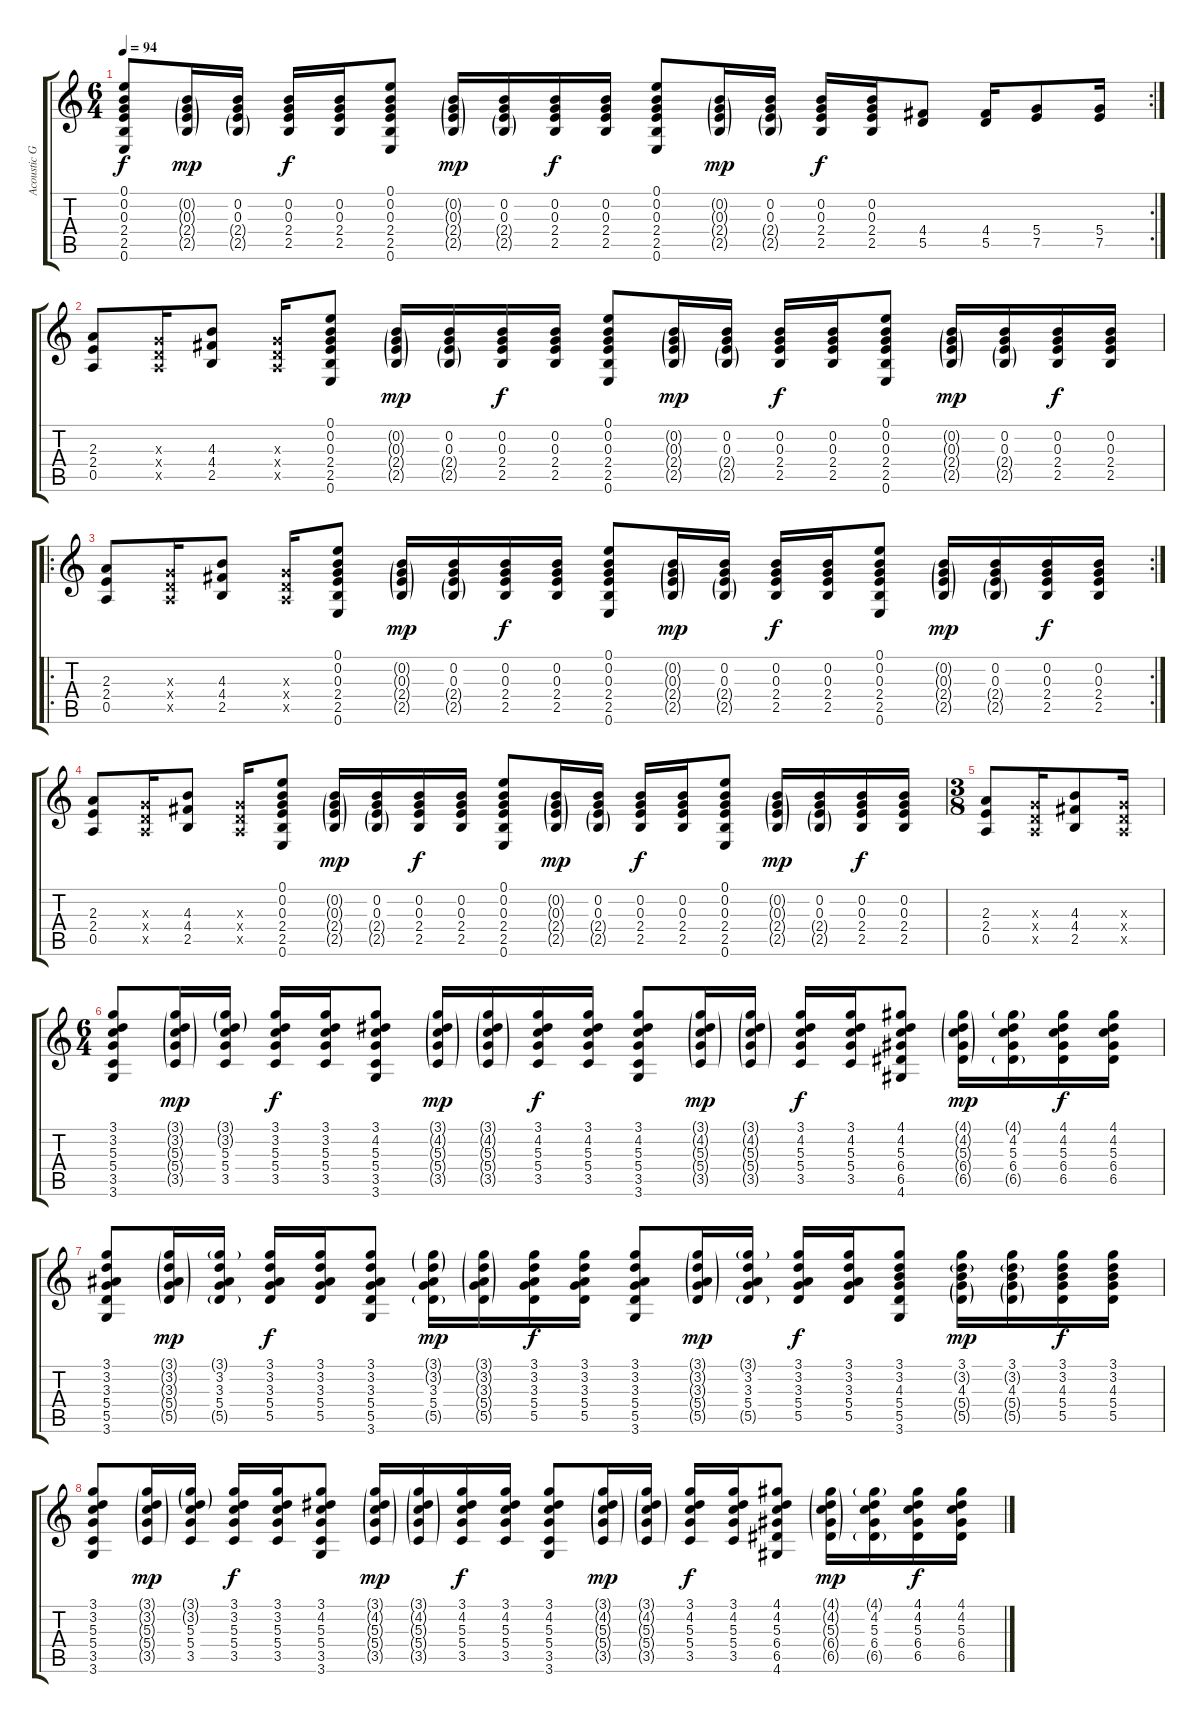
\track ("Acoustic Guitar" "Acoustic G") {instrument acousticguitarsteel}
\staff {score tabs}
\tuning (E4 B3 G3 D3 A2 E2) {hide}
\rc 2
\ts (6 4)
\tempo 94
\clef g2
\ks c
(0.1 0.2 0.3 2.4 2.5 0.6).8{dy f} (0.2{g} 0.3{g} 2.4{g} 2.5{g}).16{dy mp} (0.2 0.3 2.4{g} 2.5{g}).16 (0.2 0.3 2.4 2.5).16{dy f} (0.2 0.3 2.4 2.5).16 (0.1 0.2 0.3 2.4 2.5 0.6).8 (0.2{g} 0.3{g} 2.4{g} 2.5{g}).16{dy mp} (0.2 0.3 2.4{g} 2.5{g}).16 (0.2 0.3 2.4 2.5).16{dy f} (0.2 0.3 2.4 2.5).16 (0.1 0.2 0.3 2.4 2.5 0.6).8 (0.2{g} 0.3{g} 2.4{g} 2.5{g}).16{dy mp} (0.2 0.3 2.4{g} 2.5{g}).16 (0.2 0.3 2.4 2.5).16{dy f} (0.2 0.3 2.4 2.5).16 (4.4 5.5).8 (4.4 5.5).16 (5.4 7.5).8 (5.4 7.5).16 |
(2.3 2.4 0.5).8 (0.3{x} 0.4{x} 0.5{x}).16 (4.3 4.4 2.5).8 (0.3{x} 0.4{x} 0.5{x}).16 (0.1 0.2 0.3 2.4 2.5 0.6).8 (0.2{g} 0.3{g} 2.4{g} 2.5{g}).16{dy mp} (0.2 0.3 2.4{g} 2.5{g}).16 (0.2 0.3 2.4 2.5).16{dy f} (0.2 0.3 2.4 2.5).16 (0.1 0.2 0.3 2.4 2.5 0.6).8 (0.2{g} 0.3{g} 2.4{g} 2.5{g}).16{dy mp} (0.2 0.3 2.4{g} 2.5{g}).16 (0.2 0.3 2.4 2.5).16{dy f} (0.2 0.3 2.4 2.5).16 (0.1 0.2 0.3 2.4 2.5 0.6).8 (0.2{g} 0.3{g} 2.4{g} 2.5{g}).16{dy mp} (0.2 0.3 2.4{g} 2.5{g}).16 (0.2 0.3 2.4 2.5).16{dy f} (0.2 0.3 2.4 2.5).16 |
\ro
\rc 2
(2.3 2.4 0.5).8 (0.3{x} 0.4{x} 0.5{x}).16 (4.3 4.4 2.5).8 (0.3{x} 0.4{x} 0.5{x}).16 (0.1 0.2 0.3 2.4 2.5 0.6).8 (0.2{g} 0.3{g} 2.4{g} 2.5{g}).16{dy mp} (0.2 0.3 2.4{g} 2.5{g}).16 (0.2 0.3 2.4 2.5).16{dy f} (0.2 0.3 2.4 2.5).16 (0.1 0.2 0.3 2.4 2.5 0.6).8 (0.2{g} 0.3{g} 2.4{g} 2.5{g}).16{dy mp} (0.2 0.3 2.4{g} 2.5{g}).16 (0.2 0.3 2.4 2.5).16{dy f} (0.2 0.3 2.4 2.5).16 (0.1 0.2 0.3 2.4 2.5 0.6).8 (0.2{g} 0.3{g} 2.4{g} 2.5{g}).16{dy mp} (0.2 0.3 2.4{g} 2.5{g}).16 (0.2 0.3 2.4 2.5).16{dy f} (0.2 0.3 2.4 2.5).16 |
(2.3 2.4 0.5).8 (0.3{x} 0.4{x} 0.5{x}).16 (4.3 4.4 2.5).8 (0.3{x} 0.4{x} 0.5{x}).16 (0.1 0.2 0.3 2.4 2.5 0.6).8 (0.2{g} 0.3{g} 2.4{g} 2.5{g}).16{dy mp} (0.2 0.3 2.4{g} 2.5{g}).16 (0.2 0.3 2.4 2.5).16{dy f} (0.2 0.3 2.4 2.5).16 (0.1 0.2 0.3 2.4 2.5 0.6).8 (0.2{g} 0.3{g} 2.4{g} 2.5{g}).16{dy mp} (0.2 0.3 2.4{g} 2.5{g}).16 (0.2 0.3 2.4 2.5).16{dy f} (0.2 0.3 2.4 2.5).16 (0.1 0.2 0.3 2.4 2.5 0.6).8 (0.2{g} 0.3{g} 2.4{g} 2.5{g}).16{dy mp} (0.2 0.3 2.4{g} 2.5{g}).16 (0.2 0.3 2.4 2.5).16{dy f} (0.2 0.3 2.4 2.5).16 |
\ts (3 8)
(2.3 2.4 0.5).8 (0.3{x} 0.4{x} 0.5{x}).16 (4.3 4.4 2.5).8 (0.3{x} 0.4{x} 0.5{x}).16 |
\ts (6 4)
(3.1 3.2 5.3 5.4 3.5 3.6).8 (3.1{g} 3.2{g} 5.3{g} 5.4{g} 3.5{g}).16{dy mp} (3.1{g} 3.2{g} 5.3 5.4 3.5).16 (3.1 3.2 5.3 5.4 3.5).16{dy f} (3.1 3.2 5.3 5.4 3.5).16 (3.1 4.2 5.3 5.4 3.5 3.6).8 (3.1{g} 4.2{g} 5.3{g} 5.4{g} 3.5{g}).16{dy mp} (3.1{g} 4.2{g} 5.3{g} 5.4{g} 3.5{g}).16 (3.1 4.2 5.3 5.4 3.5).16{dy f} (3.1 4.2 5.3 5.4 3.5).16 (3.1 4.2 5.3 5.4 3.5 3.6).8 (3.1{g} 4.2{g} 5.3{g} 5.4{g} 3.5{g}).16{dy mp} (3.1{g} 4.2{g} 5.3{g} 5.4{g} 3.5{g}).16 (3.1 4.2 5.3 5.4 3.5).16{dy f} (3.1 4.2 5.3 5.4 3.5).16 (4.1 4.2 5.3 6.4 6.5 4.6).8 (4.1{g} 4.2{g} 5.3{g} 6.4{g} 6.5{g}).16{dy mp} (4.1{g} 4.2 5.3 6.4 6.5{g}).16 (4.1 4.2 5.3 6.4 6.5).16{dy f} (4.1 4.2 5.3 6.4 6.5).16 |
(3.1 3.2 3.3 5.4 5.5 3.6).8 (3.1{g} 3.2{g} 3.3{g} 5.4{g} 5.5{g}).16{dy mp} (3.1{g} 3.2 3.3 5.4 5.5{g}).16 (3.1 3.2 3.3 5.4 5.5).16{dy f} (3.1 3.2 3.3 5.4 5.5).16 (3.1 3.2 3.3 5.4 5.5 3.6).8 (3.1{g} 3.2{g} 3.3 5.4 5.5{g}).16{dy mp} (3.1{g} 3.2{g} 3.3{g} 5.4{g} 5.5{g}).16 (3.1 3.2 3.3 5.4 5.5).16{dy f} (3.1 3.2 3.3 5.4 5.5).16 (3.1 3.2 3.3 5.4 5.5 3.6).8 (3.1{g} 3.2{g} 3.3{g} 5.4{g} 5.5{g}).16{dy mp} (3.1{g} 3.2 3.3 5.4 5.5{g}).16 (3.1 3.2 3.3 5.4 5.5).16{dy f} (3.1 3.2 3.3 5.4 5.5).16 (3.1 3.2 4.3 5.4 5.5 3.6).8 (3.1 3.2{g} 4.3 5.4{g} 5.5{g}).16{dy mp} (3.1 3.2{g} 4.3 5.4{g} 5.5{g}).16 (3.1 3.2 4.3 5.4 5.5).16{dy f} (3.1 3.2 4.3 5.4 5.5).16 |
(3.1 3.2 5.3 5.4 3.5 3.6).8 (3.1{g} 3.2{g} 5.3{g} 5.4{g} 3.5{g}).16{dy mp} (3.1{g} 3.2{g} 5.3 5.4 3.5).16 (3.1 3.2 5.3 5.4 3.5).16{dy f} (3.1 3.2 5.3 5.4 3.5).16 (3.1 4.2 5.3 5.4 3.5 3.6).8 (3.1{g} 4.2{g} 5.3{g} 5.4{g} 3.5{g}).16{dy mp} (3.1{g} 4.2{g} 5.3{g} 5.4{g} 3.5{g}).16 (3.1 4.2 5.3 5.4 3.5).16{dy f} (3.1 4.2 5.3 5.4 3.5).16 (3.1 4.2 5.3 5.4 3.5 3.6).8 (3.1{g} 4.2{g} 5.3{g} 5.4{g} 3.5{g}).16{dy mp} (3.1{g} 4.2{g} 5.3{g} 5.4{g} 3.5{g}).16 (3.1 4.2 5.3 5.4 3.5).16{dy f} (3.1 4.2 5.3 5.4 3.5).16 (4.1 4.2 5.3 6.4 6.5 4.6).8 (4.1{g} 4.2{g} 5.3{g} 6.4{g} 6.5{g}).16{dy mp} (4.1{g} 4.2 5.3 6.4 6.5{g}).16 (4.1 4.2 5.3 6.4 6.5).16{dy f} (4.1 4.2 5.3 6.4 6.5).16
